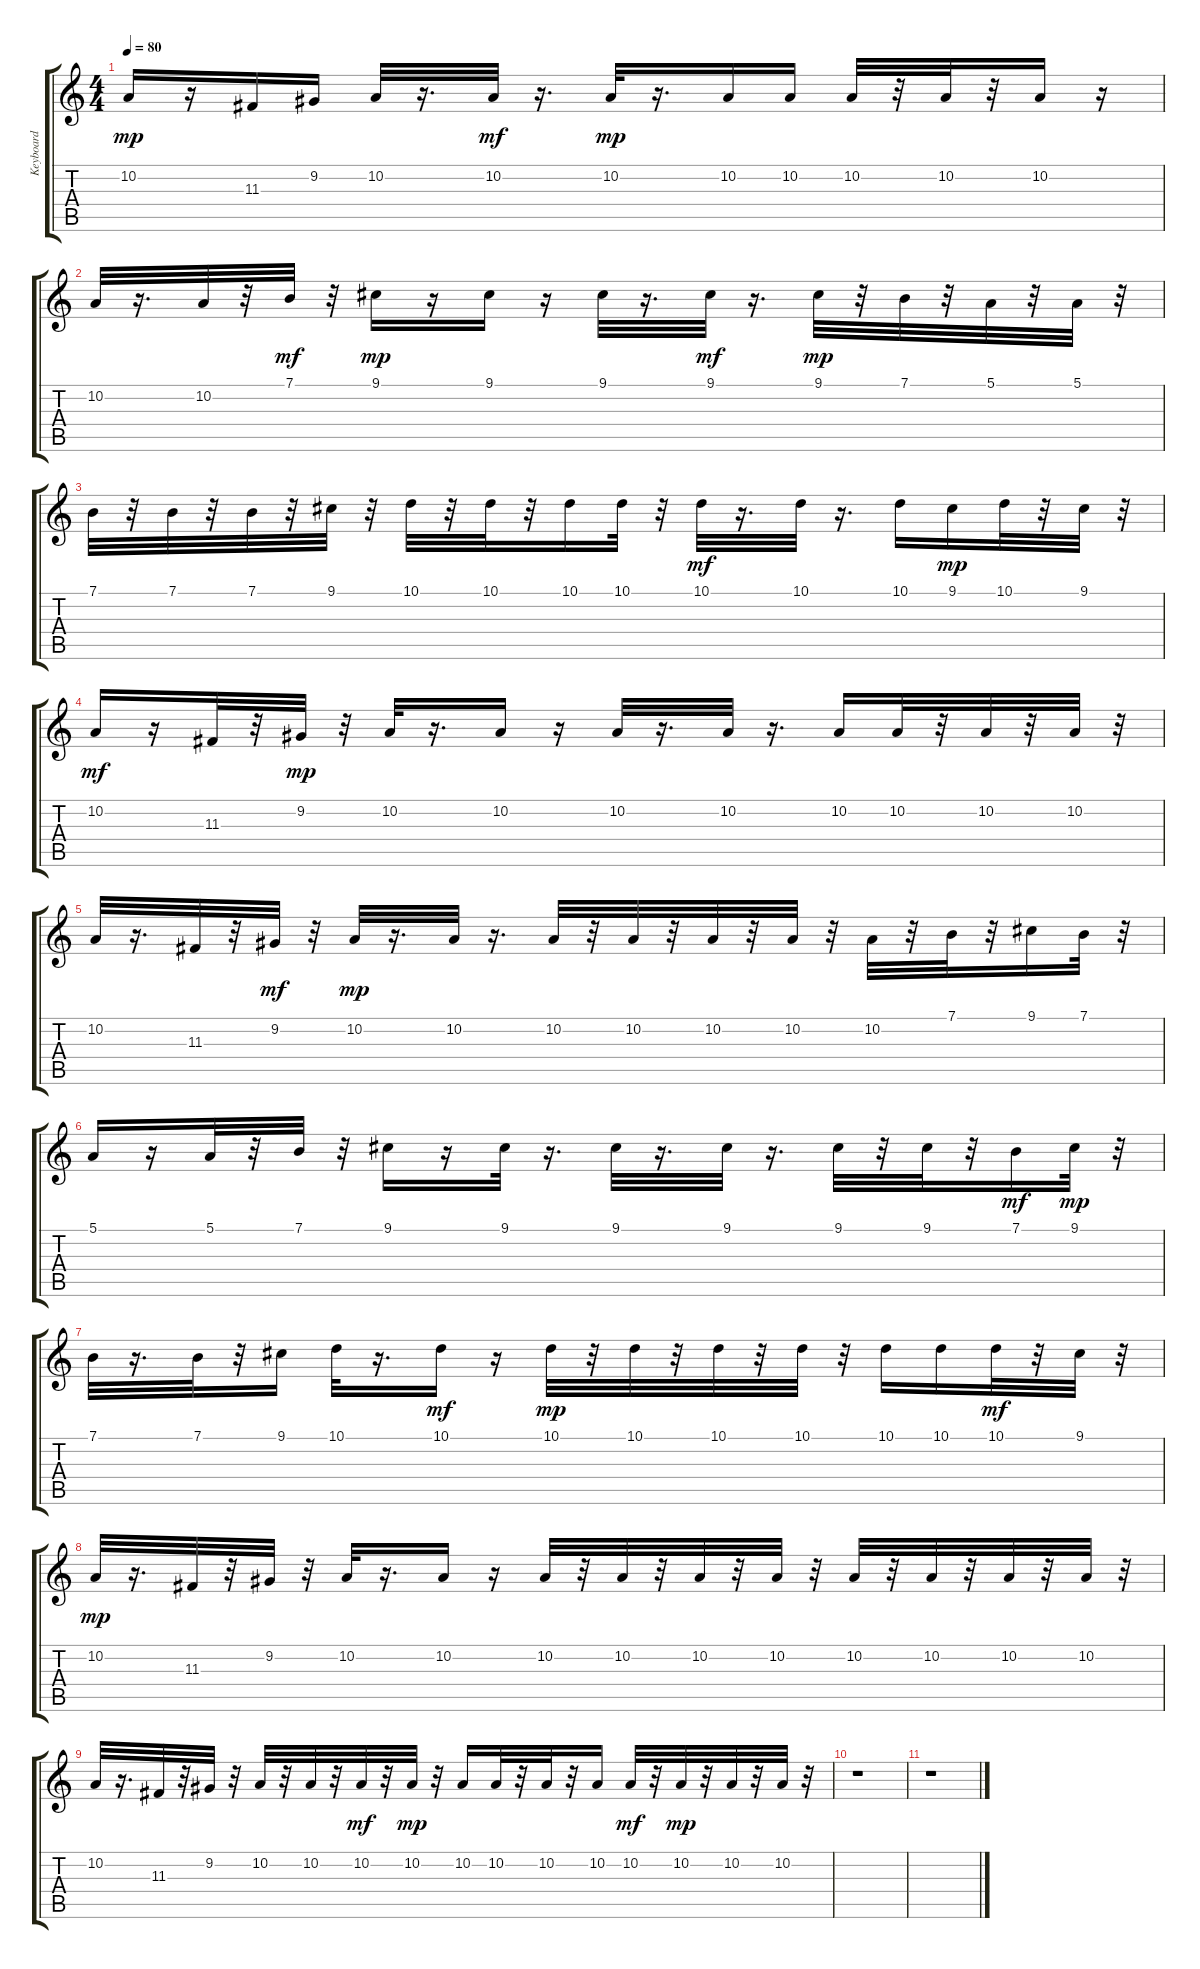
\track ("Keyboard" "Keyboard") {instrument lead2sawtooth}
\staff {score tabs}
\tuning (E4 B3 G3 D3 A2 E2) {hide}
\ts (4 4)
\tempo 80
\clef g2
\ks c
10.2.16{dy mp balance 4} r.16 11.3.16{balance 2} 9.2.16{balance 7} 10.2.32{balance 9} r.16{d} 10.2.32{dy mf balance 12} r.16{d} 10.2.32{dy mp balance 15} r.16{d} 10.2.16{balance 10} 10.2.16{balance 5} 10.2.32{balance 3} r.32 10.2.32{balance 3} r.32 10.2.16{balance 6} r.16 |
10.2.32{balance 8} r.16{d} 10.2.32{balance 13} r.32 7.1.32{dy mf balance 13} r.32 9.1.16{dy mp balance 11} r.16 9.1.16{balance 9} r.16 9.1.32{balance 4} r.16{d} 9.1.32{dy mf balance 5} r.16{d} 9.1.32{dy mp balance 9} r.32 7.1.32{balance 14} r.32 5.1.32{balance 14} r.32 5.1.32{balance 12} r.32 |
7.1.32{balance 10} r.32 7.1.32{balance 7} r.32 7.1.32{balance 5} r.32 9.1.32{balance 2} r.32 10.1.32{balance 3} r.32 10.1.32{balance 6} r.32 10.1.16{balance 8} 10.1.32{balance 11} r.32 10.1.32{dy mf balance 13} r.16{d} 10.1.32{balance 15} r.16{d} 10.1.16{balance 11} 9.1.16{dy mp balance 5} 10.1.32{balance 4} r.32 9.1.32{balance 2} r.32 |
10.2.16{dy mf balance 5} r.16 11.3.32{balance 7} r.32 9.2.32{dy mp balance 13} r.32 10.2.32{balance 14} r.16{d} 10.2.16{balance 14} r.16 10.2.32{balance 9} r.16{d} 10.2.32{balance 5} r.16{d} 10.2.16{balance 4} 10.2.32{balance 9} r.32 10.2.32{balance 11} r.32 10.2.32{balance 13} r.32 |
10.2.32{balance 15} r.16{d} 11.3.32{balance 13} r.32 9.2.32{dy mf balance 8} r.32 10.2.32{dy mp balance 6} r.16{d} 10.2.32{balance 3} r.16{d} 10.2.32{balance 8} r.32 10.2.32{balance 10} r.32 10.2.32{balance 12} r.32 10.2.32{balance 15} r.32 10.2.32{balance 14} r.32 7.1.32{balance 12} r.32 9.1.16{balance 9} 7.1.32{balance 7} r.32 |
5.1.16{balance 4} r.16 5.1.32{balance 2} r.32 7.1.32{balance 6} r.32 9.1.16{balance 9} r.16 9.1.32{balance 11} r.16{d} 9.1.32{balance 15} r.16{d} 9.1.32{balance 10} r.16{d} 9.1.32{balance 6} r.32 9.1.32{balance 3} r.32 7.1.16{dy mf balance 5} 9.1.32{dy mp balance 8} r.32 |
7.1.32{balance 10} r.16{d} 7.1.32{balance 12} r.32 9.1.16{balance 14} 10.1.32{balance 11} r.16{d} 10.1.16{dy mf balance 6} r.16 10.1.32{dy mp balance 4} r.32 10.1.32{balance 4} r.32 10.1.32{balance 7} r.32 10.1.32{balance 9} r.32 10.1.16{balance 11} 10.1.16{balance 14} 10.1.32{dy mf balance 15} r.32 9.1.32{balance 13} r.32 |
10.2.32{dy mp balance 9} r.16{d} 11.3.32{balance 8} r.32 9.2.32{balance 3} r.32 10.2.32{balance 3} r.16{d} 10.2.16{balance 5} r.16 10.2.32{balance 10} r.32 10.2.32{balance 15} r.32 10.2.32{balance 13} r.32 10.2.32{balance 11} r.32 10.2.32{balance 9} r.32 10.2.32{balance 6} r.32 10.2.32{balance 4} r.32 10.2.32{balance 2} r.32 |
10.2.32{balance 4} r.16{d} 11.3.32{balance 7} r.32 9.2.32{balance 11} r.32 10.2.32{balance 14} r.32 10.2.32{balance 15} r.32 10.2.32{dy mf balance 12} r.32 10.2.32{dy mp balance 10} r.32 10.2.16{balance 8} 10.2.32{balance 5} r.32 10.2.32{balance 3} r.32 10.2.16{balance 3} 10.2.32{dy mf balance 6} r.32 10.2.32{dy mp balance 8} r.32 10.2.32{balance 10} r.32 10.2.32{balance 13} r.32 |
r.1 |
r.1
